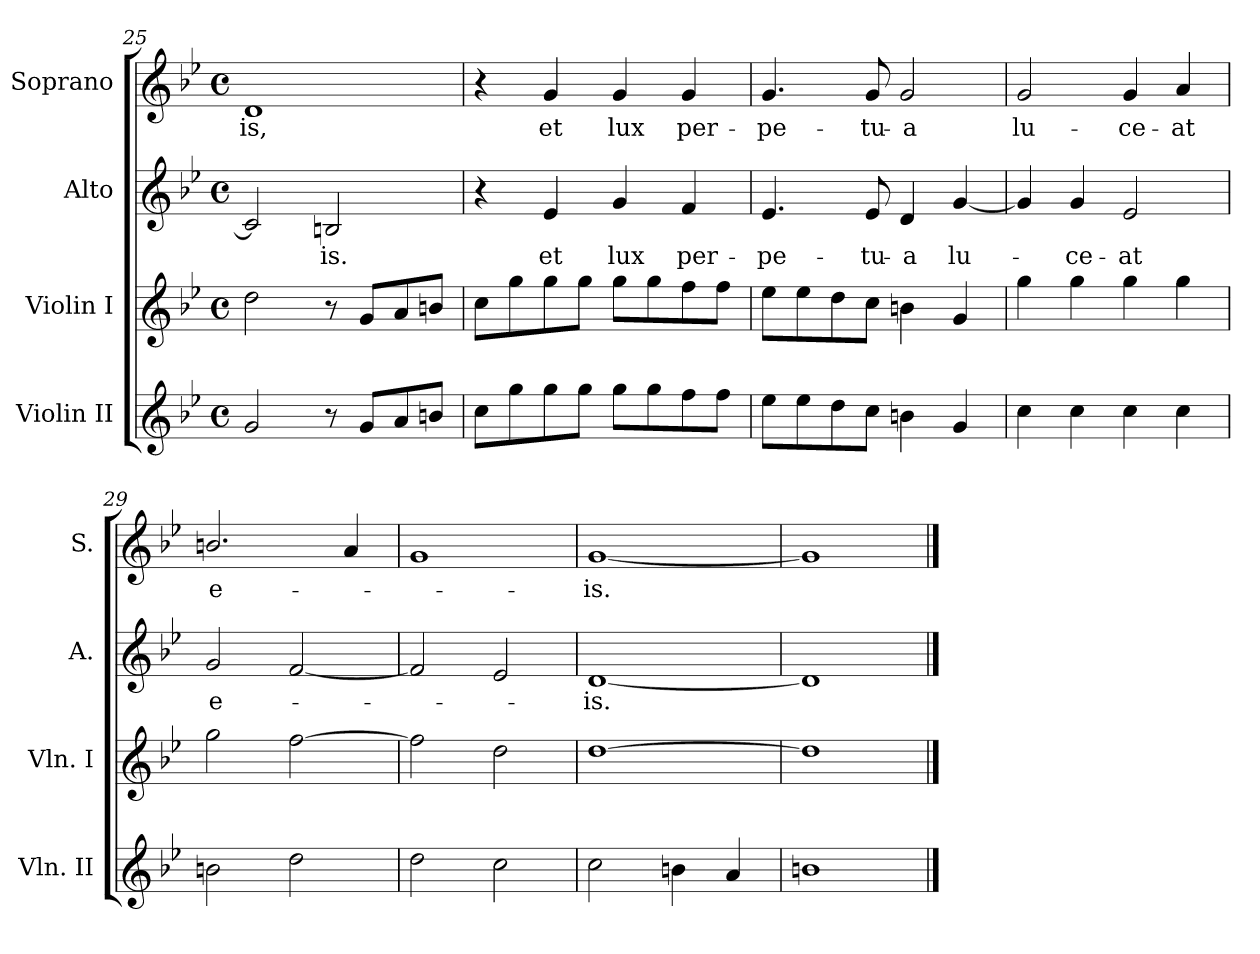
**kern	**kern	**kern	**text	**kern	**text
*part4	*part3	*part2	*part2	*part1	*part1
*staff4	*staff3	*staff2	*staff2	*staff1	*staff1
*I"Violin II	*I"Violin I	*I"Alto	*	*I"Soprano	*
*I'Vln. II	*I'Vln. I	*I'A.	*	*I'S.	*
!!LO:LB:g=z
*clefG2	*clefG2	*clefG2	*	*clefG2	*
*k[b-e-]	*k[b-e-]	*k[b-e-]	*	*k[b-e-]	*
*B-:	*B-:	*B-:	*	*B-:	*
*M4/4	*M4/4	*M4/4	*	*M4/4	*
*met(c)	*met(c)	*met(c)	*	*met(c)	*
=25	=25	=25	=25	=25	=25
!	!	!	!	!	!LO:LY:b:color=#000000
2gi/	2ddi\	2ci/]	.	1di	-is,
!	!	!	!LO:LY:b:color=#000000	!	!
8r	8r	2Bni/	-is.	.	.
8gi/L	8gi/L	.	.	.	.
8ai/	8ai/	.	.	.	.
8bni/J	8bni/J	.	.	.	.
=26	=26	=26	=26	=26	=26
8cci\L	8cci\L	4r	.	4r	.
8ggi\	8ggi\	.	.	.	.
!	!	!	!LO:LY:b:color=#000000	!	!
!	!	!	!	!	!LO:LY:b:color=#000000
8ggi\	8ggi\	4e-i/	et	4gi/	et
8ggi\J	8ggi\J	.	.	.	.
!	!	!	!LO:LY:b:color=#000000	!	!
!	!	!	!	!	!LO:LY:b:color=#000000
8ggi\L	8ggi\L	4gi/	lux	4gi/	lux
8ggi\	8ggi\	.	.	.	.
!	!	!	!LO:LY:b:color=#000000	!	!
!	!	!	!	!	!LO:LY:b:color=#000000
8ffi\	8ffi\	4fi/	per-	4gi/	per-
8ffi\J	8ffi\J	.	.	.	.
=27	=27	=27	=27	=27	=27
!	!	!	!LO:LY:b:color=#000000	!	!
!	!	!	!	!	!LO:LY:b:color=#000000
8ee-i\L	8ee-i\L	4.e-i/	-pe-	4.gi/	-pe-
8ee-i\	8ee-i\	.	.	.	.
8ddi\	8ddi\	.	.	.	.
!	!	!	!LO:LY:b:color=#000000	!	!
!	!	!	!	!	!LO:LY:b:color=#000000
8cci\J	8cci\J	8e-i/	-tu-	8gi/	-tu-
!	!	!	!LO:LY:b:color=#000000	!	!
!	!	!	!	!	!LO:LY:b:color=#000000
4bni\	4bni\	4di/	-a	2gi/	-a
!	!	!	!LO:LY:b:color=#000000	!	!
4gi/	4gi/	[4gi/	lu-	.	.
!!LO:LB:g=z
=28	=28	=28	=28	=28	=28
!	!	!	!	!	!LO:LY:b:color=#000000
4cci\	4ggi\	4gi/]	.	2gi/	lu-
!	!	!	!LO:LY:b:color=#000000	!	!
4cci\	4ggi\	4gi/	-ce-	.	.
!	!	!	!LO:LY:b:color=#000000	!	!
!	!	!	!	!	!LO:LY:b:color=#000000
4cci\	4ggi\	2e-i/	-at	4gi/	-ce-
!	!	!	!	!	!LO:LY:b:color=#000000
4cci\	4ggi\	.	.	4ai/	-at
=29	=29	=29	=29	=29	=29
!	!	!	!LO:LY:b:color=#000000	!	!
!	!	!	!	!	!LO:LY:b:color=#000000
2bni\	2ggi\	2gi/	e-	2.bni/	e-
2ddi\	[2ffi\	[2fi/	.	.	.
.	.	.	.	4ai/	.
=30	=30	=30	=30	=30	=30
2ddi\	2ffi\]	2fi/]	.	1gi	.
2cci\	2ddi\	2e-i/	.	.	.
=31	=31	=31	=31	=31	=31
!	!	!	!LO:LY:b:color=#000000	!	!
!	!	!	!	!	!LO:LY:b:color=#000000
2cci\	[1ddi	[1di	-is.	[1gi	-is.
4bni\	.	.	.	.	.
4ai/	.	.	.	.	.
=32	=32	=32	=32	=32	=32
1bni	1ddi]	1di]	.	1gi]	.
==	==	==	==	==	==
*-	*-	*-	*-	*-	*-
